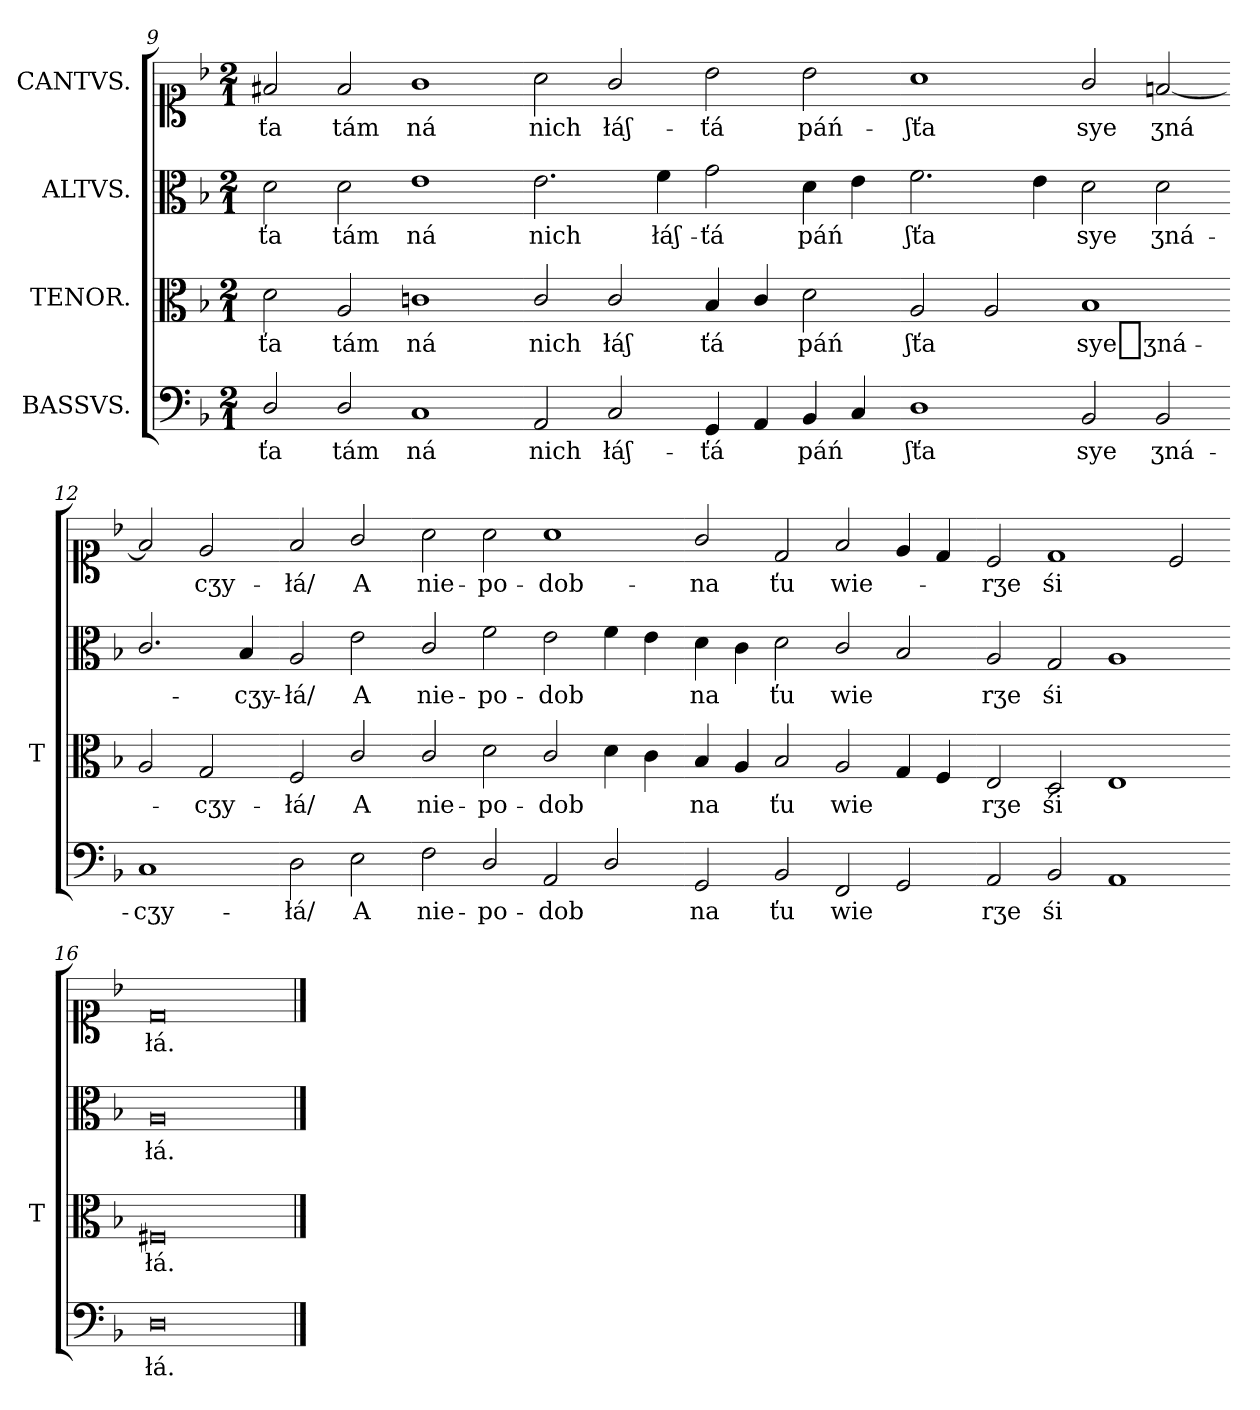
**kern	**text	**kern	**text	**kern	**text	**kern	**text
*part4	*part4	*part3	*part3	*part2	*part2	*part1	*part1
*staff4	*staff4	*staff3	*staff3	*staff2	*staff2	*staff1	*staff1
*I"BASSVS.	*	*I"TENOR.	*	*I"ALTVS.	*	*I"CANTVS.	*
*	*	*I'T	*	*	*	*	*
*clefF4	*	*clefC3	*	*clefC3	*	*clefC1	*
*k[b-]	*	*k[b-]	*	*k[b-]	*	*k[b-]	*
*M2/1	*	*M2/1	*	*M2/1	*	*M2/1	*
=9	=9	=9	=9	=9	=9	=9	=9
2D/	-ťa	2d	-ťa	2d	-ťa	2f#X	-ťa
2D/	tám	2A	tám	2d	tám	2f#	tám
1C	ná	1cn	ná	1e	ná	1g	ná
=10-	=10-	=10-	=10-	=10-	=10-	=10-	=10-
2AA	nich	2c/	nich	2.e	nich	2a	nich
2C	łáʃ-	2c/	łáʃ	.	.	2g/	łáʃ-
.	.	.	.	4f	łáʃ-	.	.
4GG	-ťá	4B-	ťá	2g	-ťá	2b-	-ťá
4AA	.	4c/	.	.	.	.	.
4BB-	páń	2d	páń	4d	páń	2b-	páń-
4C	.	.	.	4e	.	.	.
=11-	=11-	=11-	=11-	=11-	=11-	=11-	=11-
1D	ʃťa	2A	ʃťa	2.f	ʃťa	1a	-ʃťa
.	.	2A	.	.	.	.	.
.	.	.	.	4e	.	.	.
2BB-	sye	1B-	sye_ӡná-	2d	sye	2g/	sye
2BB-	ӡná-	.	.	2d	ӡná-	[2fn	ӡná
=12-	=12-	=12-	=12-	=12-	=12-	=12-	=12-
1C	-cӡy-	2A	.	2.c/	.	2f]	.
.	.	2G	cӡy-	.	.	2e	cӡy-
.	.	.	.	4B-	cӡy-	.	.
=-	=-	=-	=-	=-	=-	=-	=-
2D	-łá/	2F	-łá/	2A	-łá/	2f	-łá/
2E	A	2c/	A	2e	A	2g/	A
=13-	=13-	=13-	=13-	=13-	=13-	=13-	=13-
2F	nie-	2c/	nie-	2c/	nie-	2a	nie-
2D/	-po-	2d	-po-	2f	-po-	2a	-po-
2AA	-dob	2c/	-dob	2e	-dob	1a	-dob-
2D/	.	4d	.	4f	.	.	.
.	.	4c	.	4e	.	.	.
=14-	=14-	=14-	=14-	=14-	=14-	=14-	=14-
2GG	na	4B-	na	4d	na	2g/	-na
.	.	4A	.	4c	.	.	.
2BB-	ťu	2B-	ťu	2d	ťu	2d	ťu
2FF	wie	2A	wie	2c/	wie	2f	wie-
2GG	.	4G	.	2B-	.	4e	.
.	.	4F	.	.	.	4d	.
=15-	=15-	=15-	=15-	=15-	=15-	=15-	=15-
2AA	rӡe	2E	rӡe	2A	rӡe	2c	rӡe
2BB-	śi	2D	śi	2G	śi	1d	śi
1AA	.	1E	.	1A	.	.	.
.	.	.	.	.	.	2c	.
=16-	=16-	=16-	=16-	=16-	=16-	=16-	=16-
0D	łá.	0F#X/	łá.	0A/	łá.	0d/	łá.
==	==	==	==	==	==	==	==
*-	*-	*-	*-	*-	*-	*-	*-
